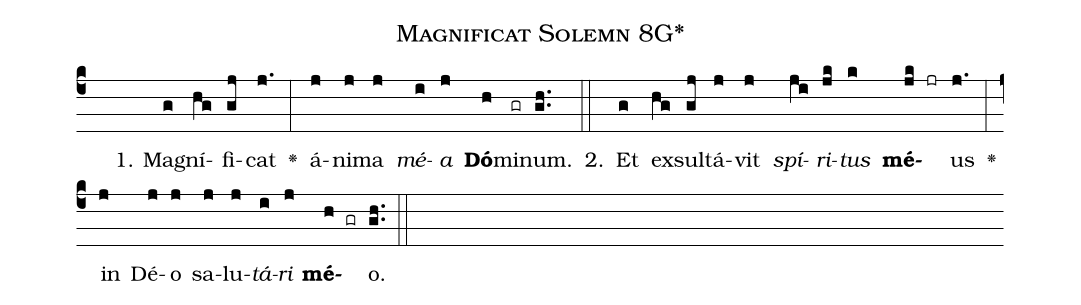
name: Magnificat Solemn 8G*;
office-part: Magnificat;
%%
% The syntax in this part is called gabc. Please refer to http://home.gna.org/gregorio/gabc/#basis

(c4) () () 1. Ma(g)gní(hg)fi(gj)cat(j.) <v>\greheightstar</v>(:) á(j)ni(j)ma(j) <i>mé</i>(i)<i>a</i>(j) <b>Dó</b>(h)mi(gr)num.(gh..)
2.(::) Et(g) ex(hg)sul(gj)tá(j)vit(j) <i>spí</i>(ji)<i>ri</i>(jk)<i>tus</i>(k) <b>mé</b>(jk jr)us(j.) <v>\greheightstar</v>(:) in(j) Dé(j)o(j) sa(j)lu(j)<i>tá</i>(i)<i>ri</i>(j) <b>mé</b>(h gr)o.(gh..) (::)


%E(j) u(j) o(i) u(j) a(h) e.(gh..)(::)

%Mediant of 1 accent with 3 preperatory syllables
%Termination of 1 accent with 2 preperatory syllables
